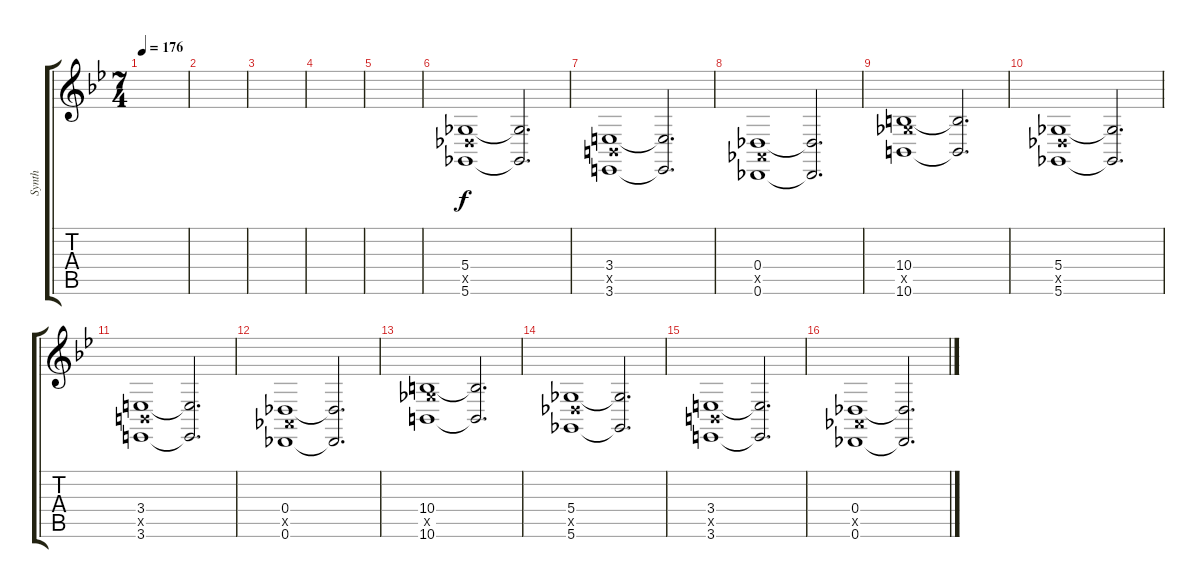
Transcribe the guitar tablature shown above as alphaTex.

\track ("Synth" "Synth") {instrument stringensemble1}
\staff {score tabs}
\tuning (Eb4 Bb3 Gb3 Db3 Ab2 Db2) {hide}
\ts (7 4)
\tempo 176
\clef g2
\ks bb
|
|
|
|
|
(5.4 5.5{x} 5.6).1 (5.4{t} 5.6{t}).2{d} |
(3.4 3.5{x} 3.6).1 (3.4{t} 3.6{t}).2{d} |
(0.4 0.5{x} 0.6).1 (0.4{t} 0.6{t}).2{d} |
(10.4 10.5{x} 10.6).1 (10.4{t} 10.6{t}).2{d} |
(5.4 5.5{x} 5.6).1 (5.4{t} 5.6{t}).2{d} |
(3.4 3.5{x} 3.6).1 (3.4{t} 3.6{t}).2{d} |
(0.4 0.5{x} 0.6).1 (0.4{t} 0.6{t}).2{d} |
(10.4 10.5{x} 10.6).1 (10.4{t} 10.6{t}).2{d} |
(5.4 5.5{x} 5.6).1 (5.4{t} 5.6{t}).2{d} |
(3.4 3.5{x} 3.6).1 (3.4{t} 3.6{t}).2{d} |
(0.4 0.5{x} 0.6).1 (0.4{t} 0.6{t}).2{d}
